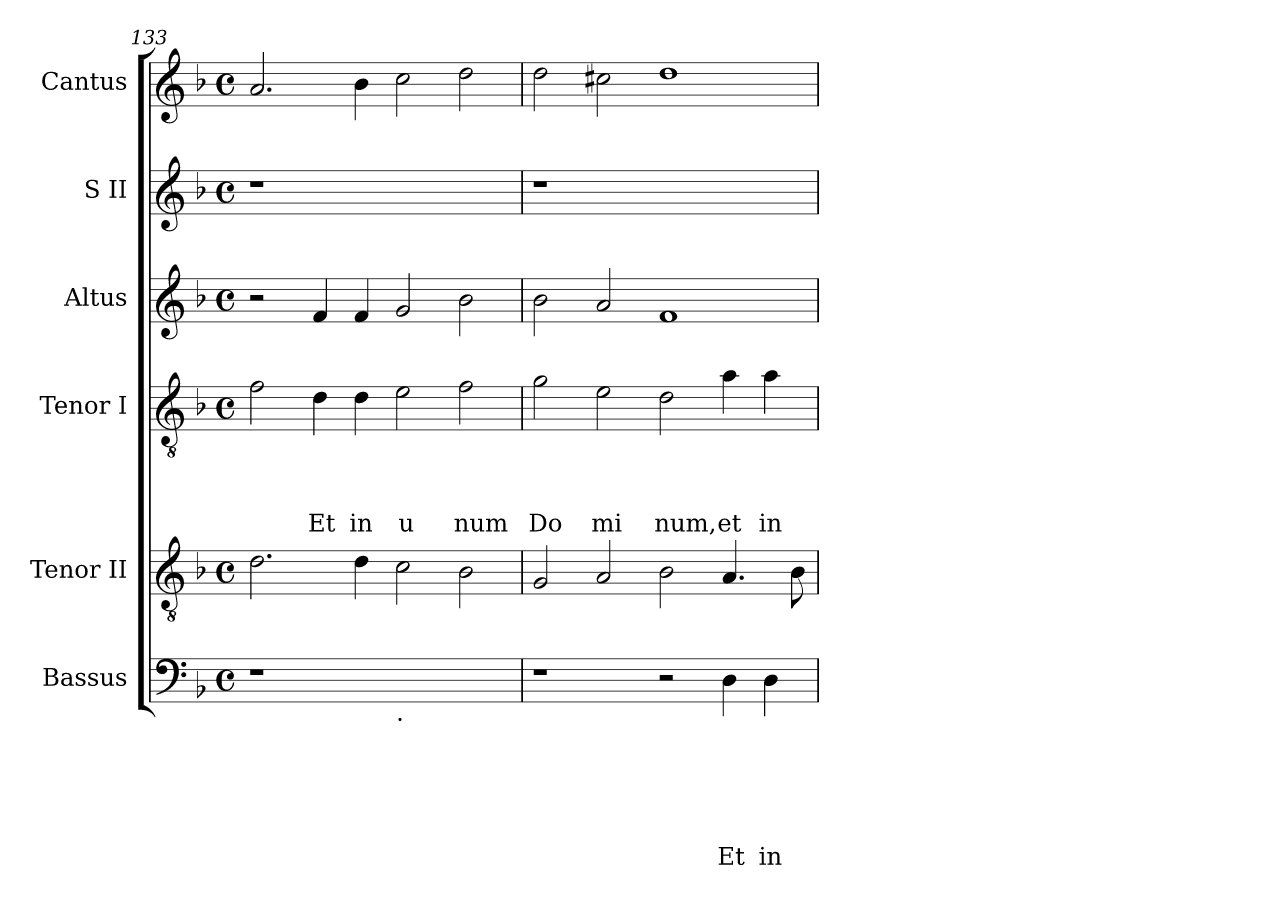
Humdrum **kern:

**kern	**text	**text	**text	**text	**text	**text	**kern	**kern	**text	**text	**text	**text	**kern	**kern	**kern
*part6	*part6	*part6	*part6	*part6	*part6	*part6	*part5	*part4	*part4	*part4	*part4	*part4	*part3	*part2	*part1
*staff6	*staff6	*staff6	*staff6	*staff6	*staff6	*staff6	*staff5	*staff4	*staff4	*staff4	*staff4	*staff4	*staff3	*staff2	*staff1
*I"Bassus	*	*	*	*	*	*	*I"Tenor II	*I"Tenor I	*	*	*	*	*I"Altus	*I"S II	*I"Cantus
*I'B	*	*	*	*	*	*	*I'T II	*I'T I	*	*	*	*	*I'A	*	*
*clefF4	*	*	*	*	*	*	*clefGv2	*clefGv2	*	*	*	*	*clefG2	*clefG2	*clefG2
*k[b-]	*	*	*	*	*	*	*k[b-]	*k[b-]	*	*	*	*	*k[b-]	*k[b-]	*k[b-]
*F:	*	*	*	*	*	*	*F:	*F:	*	*	*	*	*F:	*F:	*F:
*M4/4	*	*	*	*	*	*	*M4/4	*M4/4	*	*	*	*	*M4/4	*M4/4	*M4/4
*met(c)	*	*	*	*	*	*	*met(c)	*met(c)	*	*	*	*	*met(c)	*met(c)	*met(c)
=133	=133	=133	=133	=133	=133	=133	=133	=133	=133	=133	=133	=133	=133	=133	=133
1r	.	.	.	.	.	.	2.d\	2f\	.	.	.	.	2r	1r	2.a/
!	!	!	!	!	!	!	!	!	!	!	!	!LO:LY:b	!	!	!
.	.	.	.	.	.	.	.	4d\	.	.	.	Et	4f/	.	.
!	!	!	!	!	!	!	!	!	!	!	!	!LO:LY:b	!	!	!
.	.	.	.	.	.	.	4d\	4d\	.	.	.	in	4f/	.	4b-\
!LO:TX:b:t=.	!	!	!	!	!	!	!	!	!	!	!	!	!	!	!
!	!	!	!	!	!	!	!	!	!	!	!	!LO:LY:b	!	!	!
1ryy	.	.	.	.	.	.	2c\	2e\	.	.	.	u	2g/	1ryy	2cc\
!	!	!	!	!	!	!	!	!	!	!	!	!LO:LY:b	!	!	!
.	.	.	.	.	.	.	2B-\	2f\	.	.	.	num	2b-\	.	2dd\
=134	=134	=134	=134	=134	=134	=134	=134	=134	=134	=134	=134	=134	=134	=134	=134
!	!	!	!	!	!	!	!	!	!	!	!	!LO:LY:b	!	!	!
1r	.	.	.	.	.	.	2G/	2g\	.	.	.	Do	2b-\	1r	2dd\
!	!	!	!	!	!	!	!	!	!	!	!	!LO:LY:b	!	!	!
.	.	.	.	.	.	.	2A/	2e\	.	.	.	mi	2a/	.	2cc#X\
!	!	!	!	!	!	!	!	!	!	!	!	!LO:LY:b	!	!	!
2r	.	.	.	.	.	.	2B-\	2d\	.	.	.	num,	1f	1ryy	1dd
!	!	!	!	!	!	!LO:LY:b	!	!	!	!	!	!LO:LY:b	!	!	!
4D\	.	.	.	.	.	Et	4.A/	4a\	.	.	.	et	.	.	.
!	!	!	!	!	!	!LO:LY:b	!	!	!	!	!	!LO:LY:b	!	!	!
4D\	.	.	.	.	.	in	.	4a\	.	.	.	in	.	.	.
.	.	.	.	.	.	.	8B-\	.	.	.	.	.	.	.	.
=	=	=	=	=	=	=	=	=	=	=	=	=	=	=	=
*-	*-	*-	*-	*-	*-	*-	*-	*-	*-	*-	*-	*-	*-	*-	*-
